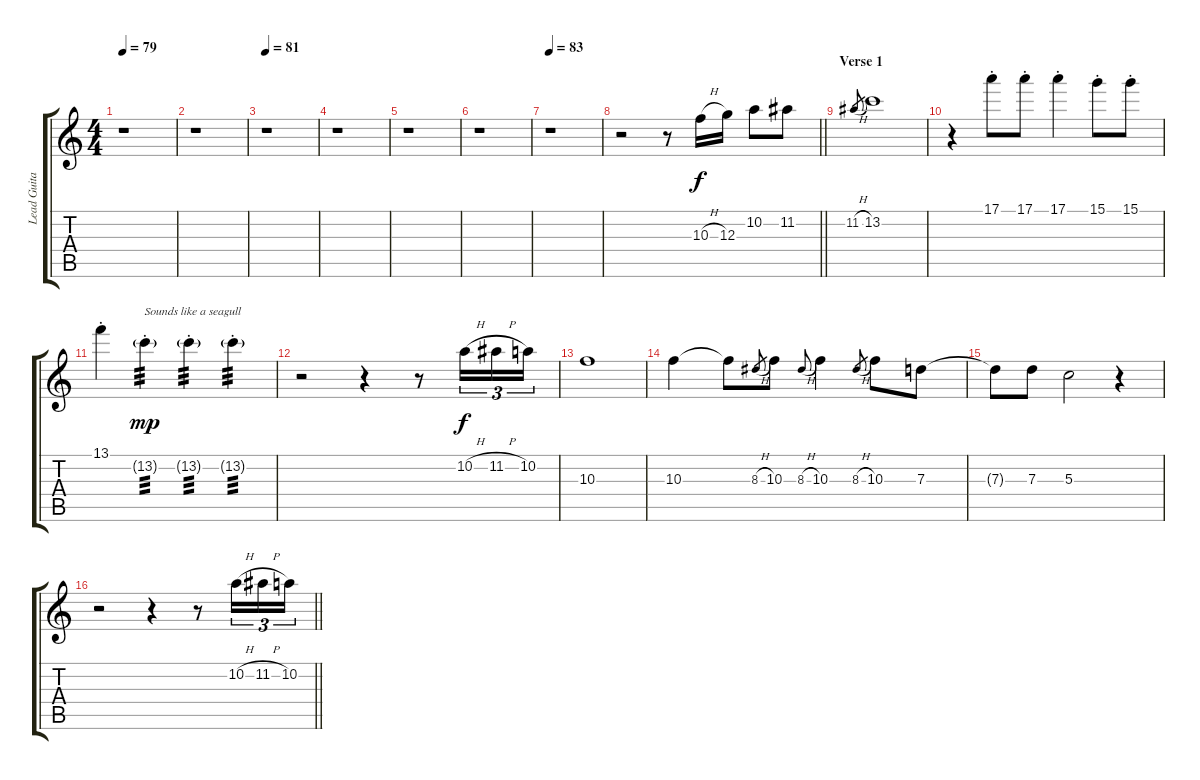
\track ("Lead Guitar (Mandel)" "Lead Guita") {instrument electricguitarjazz}
\staff {score tabs}
\tuning (E4 B3 G3 D3 A2 E2) {hide}
\ts (4 4)
\tempo 79
\clef g2
\ks c
r.1{dy f} |
r.1 |
\tempo 81
r.1 |
r.1 |
r.1 |
r.1 |
\tempo 83
r.1 |
\barLineRight lightlight
r.2 r.8 10.3{h}.16 12.3.16 10.2.8 11.2.8 |
\section ("" "Verse 1")
11.2{h}.8{gr} 13.2.1 |
r.4 17.1{st}.8 17.1{st}.8 17.1{st}.4 15.1{st}.8 15.1{st}.8 |
13.1{st}.4 13.2{g st}.4{txt "Sounds like a seagull" tp 3 dy mp} 13.2{g st}.4{tp 3} 13.2{g st}.4{tp 3} |
r.2 r.4 r.8 10.2{h}.16{tu (3 2) dy f} 11.2{h}.16{tu (3 2)} 10.2.16{tu (3 2)} |
10.3.1 |
10.3.4 10.3{t}.8 8.3{h}.8{gr} 10.3.8 8.3{h}.8{gr onbeat} 10.3.4 8.3{h}.8{gr} 10.3.8 7.3.8 |
7.3{t}.8 7.3.8 5.3.2 r.4 |
\barLineRight lightlight
r.2 r.4 r.8 10.2{h}.16{tu (3 2)} 11.2{h}.16{tu (3 2)} 10.2.16{tu (3 2)}
